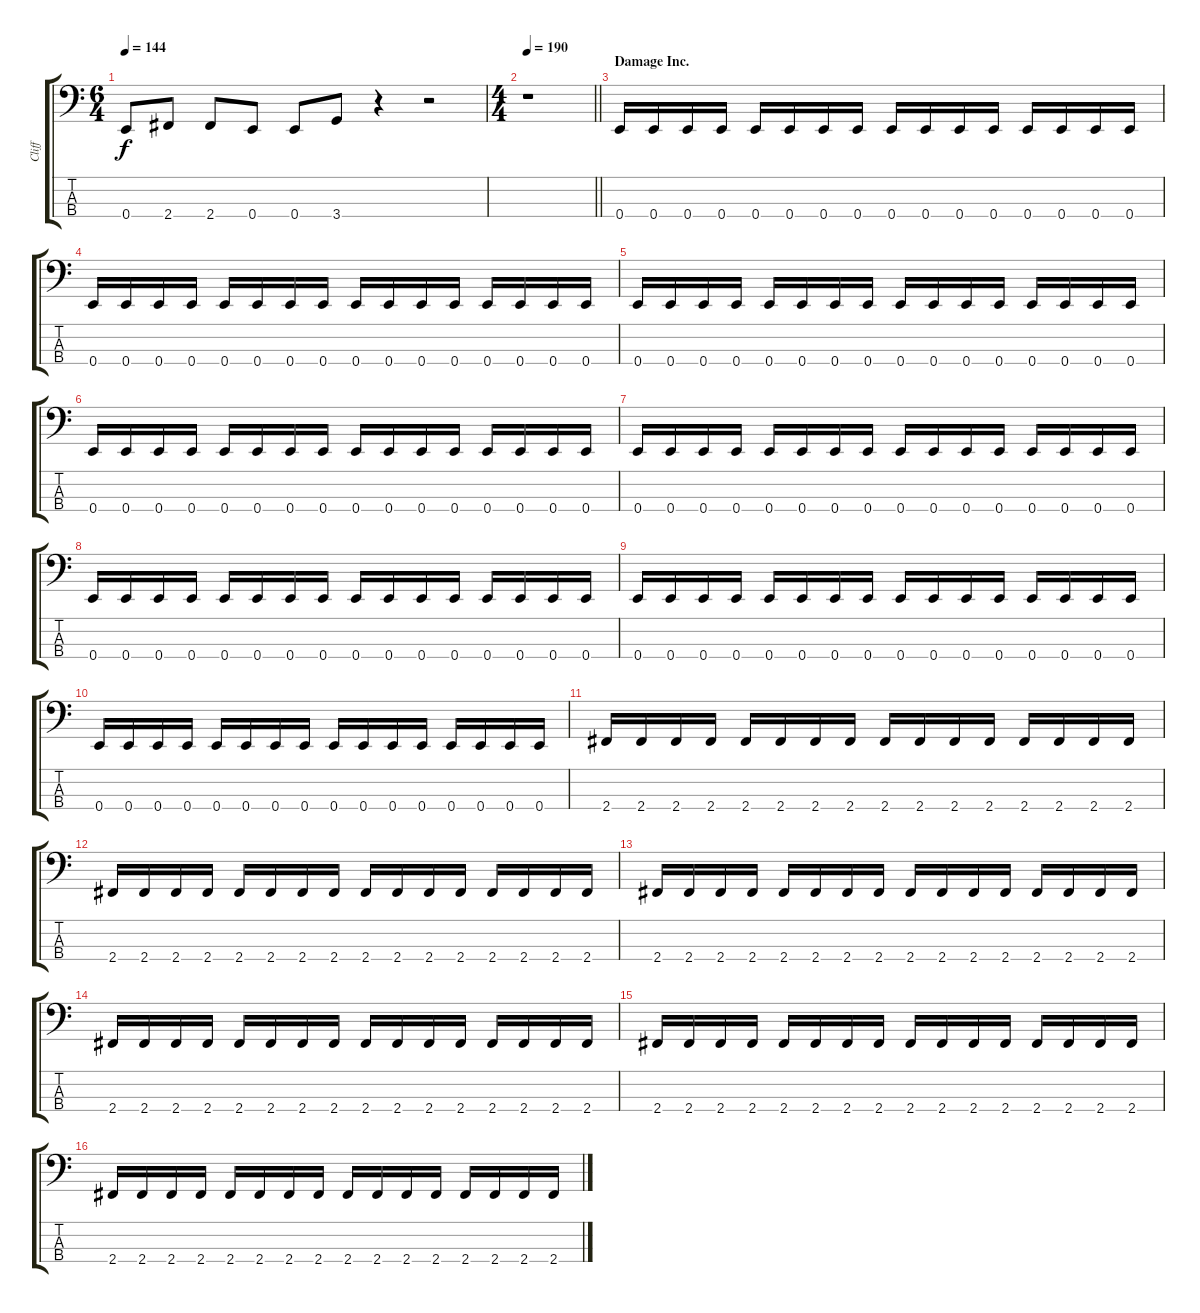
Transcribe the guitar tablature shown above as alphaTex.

\track ("Cliff" "Cliff") {instrument electricbassfinger}
\staff {score tabs}
\tuning (G2 D2 A1 E1) {hide}
\ts (6 4)
\tempo 144
\clef f4
\ks c
0.4.8{dy f} 2.4.8 2.4.8 0.4.8 0.4.8 3.4.8 r.4 r.2 |
\ts (4 4)
\tempo 190
\barLineRight lightlight
r.1 |
\section ("" "Damage Inc.")
0.4.16 0.4.16 0.4.16 0.4.16 0.4.16 0.4.16 0.4.16 0.4.16 0.4.16 0.4.16 0.4.16 0.4.16 0.4.16 0.4.16 0.4.16 0.4.16 |
0.4.16 0.4.16 0.4.16 0.4.16 0.4.16 0.4.16 0.4.16 0.4.16 0.4.16 0.4.16 0.4.16 0.4.16 0.4.16 0.4.16 0.4.16 0.4.16 |
0.4.16 0.4.16 0.4.16 0.4.16 0.4.16 0.4.16 0.4.16 0.4.16 0.4.16 0.4.16 0.4.16 0.4.16 0.4.16 0.4.16 0.4.16 0.4.16 |
0.4.16 0.4.16 0.4.16 0.4.16 0.4.16 0.4.16 0.4.16 0.4.16 0.4.16 0.4.16 0.4.16 0.4.16 0.4.16 0.4.16 0.4.16 0.4.16 |
0.4.16 0.4.16 0.4.16 0.4.16 0.4.16 0.4.16 0.4.16 0.4.16 0.4.16 0.4.16 0.4.16 0.4.16 0.4.16 0.4.16 0.4.16 0.4.16 |
0.4.16 0.4.16 0.4.16 0.4.16 0.4.16 0.4.16 0.4.16 0.4.16 0.4.16 0.4.16 0.4.16 0.4.16 0.4.16 0.4.16 0.4.16 0.4.16 |
0.4.16 0.4.16 0.4.16 0.4.16 0.4.16 0.4.16 0.4.16 0.4.16 0.4.16 0.4.16 0.4.16 0.4.16 0.4.16 0.4.16 0.4.16 0.4.16 |
0.4.16 0.4.16 0.4.16 0.4.16 0.4.16 0.4.16 0.4.16 0.4.16 0.4.16 0.4.16 0.4.16 0.4.16 0.4.16 0.4.16 0.4.16 0.4.16 |
2.4.16 2.4.16 2.4.16 2.4.16 2.4.16 2.4.16 2.4.16 2.4.16 2.4.16 2.4.16 2.4.16 2.4.16 2.4.16 2.4.16 2.4.16 2.4.16 |
2.4.16 2.4.16 2.4.16 2.4.16 2.4.16 2.4.16 2.4.16 2.4.16 2.4.16 2.4.16 2.4.16 2.4.16 2.4.16 2.4.16 2.4.16 2.4.16 |
2.4.16 2.4.16 2.4.16 2.4.16 2.4.16 2.4.16 2.4.16 2.4.16 2.4.16 2.4.16 2.4.16 2.4.16 2.4.16 2.4.16 2.4.16 2.4.16 |
2.4.16 2.4.16 2.4.16 2.4.16 2.4.16 2.4.16 2.4.16 2.4.16 2.4.16 2.4.16 2.4.16 2.4.16 2.4.16 2.4.16 2.4.16 2.4.16 |
2.4.16 2.4.16 2.4.16 2.4.16 2.4.16 2.4.16 2.4.16 2.4.16 2.4.16 2.4.16 2.4.16 2.4.16 2.4.16 2.4.16 2.4.16 2.4.16 |
2.4.16 2.4.16 2.4.16 2.4.16 2.4.16 2.4.16 2.4.16 2.4.16 2.4.16 2.4.16 2.4.16 2.4.16 2.4.16 2.4.16 2.4.16 2.4.16
